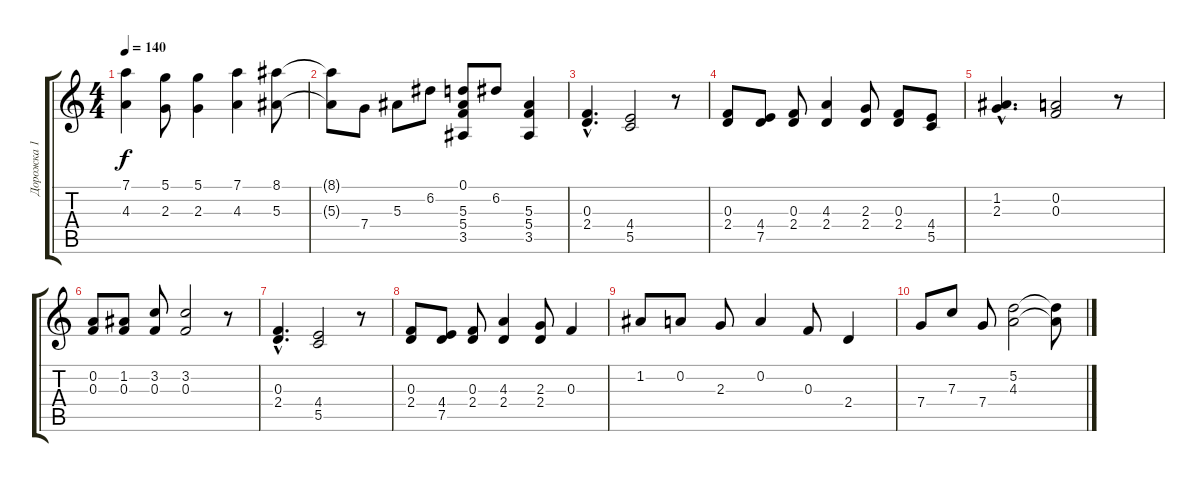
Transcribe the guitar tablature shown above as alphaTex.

\track ("Дорожка 1" "Дорожка 1") {instrument distortionguitar}
\staff {score tabs}
\tuning (D4 A3 F3 C3 G2 D2) {hide}
\ts (4 4)
\tempo 140
\clef g2
\ks c
(7.1 4.3).4{dy f} (5.1 2.3).8 (5.1 2.3).4 (7.1 4.3).4 (8.1 5.3).8 |
(8.1{t} 5.3{t}).8 7.4.8 5.3.8 6.2.8 (0.1 5.3 5.4 3.5).8 6.2.8 (5.3 5.4 3.5).4 |
(0.3{hac} 2.4{hac}).4{d} (4.4 5.5).2 r.8 |
(0.3 2.4).8 (4.4 7.5).8 (0.3 2.4).8 (4.3 2.4).4 (2.3 2.4).8 (0.3 2.4).8 (4.4 5.5).8 |
(1.2{hac} 2.3{hac}).4{d} (0.2 0.3).2 r.8 |
(0.2 0.3).8 (1.2 0.3).8 (3.2 0.3).8 (3.2 0.3).2 r.8 |
(0.3{hac} 2.4{hac}).4{d} (4.4 5.5).2 r.8 |
(0.3 2.4).8 (4.4 7.5).8 (0.3 2.4).8 (4.3 2.4).4 (2.3 2.4).8 0.3.4 |
1.2.8 0.2.8 2.3.8 0.2.4 0.3.8 2.4.4 |
7.4.8 7.3.8 7.4.8 (5.2 4.3).2 (5.2{t} 4.3{t}).8
